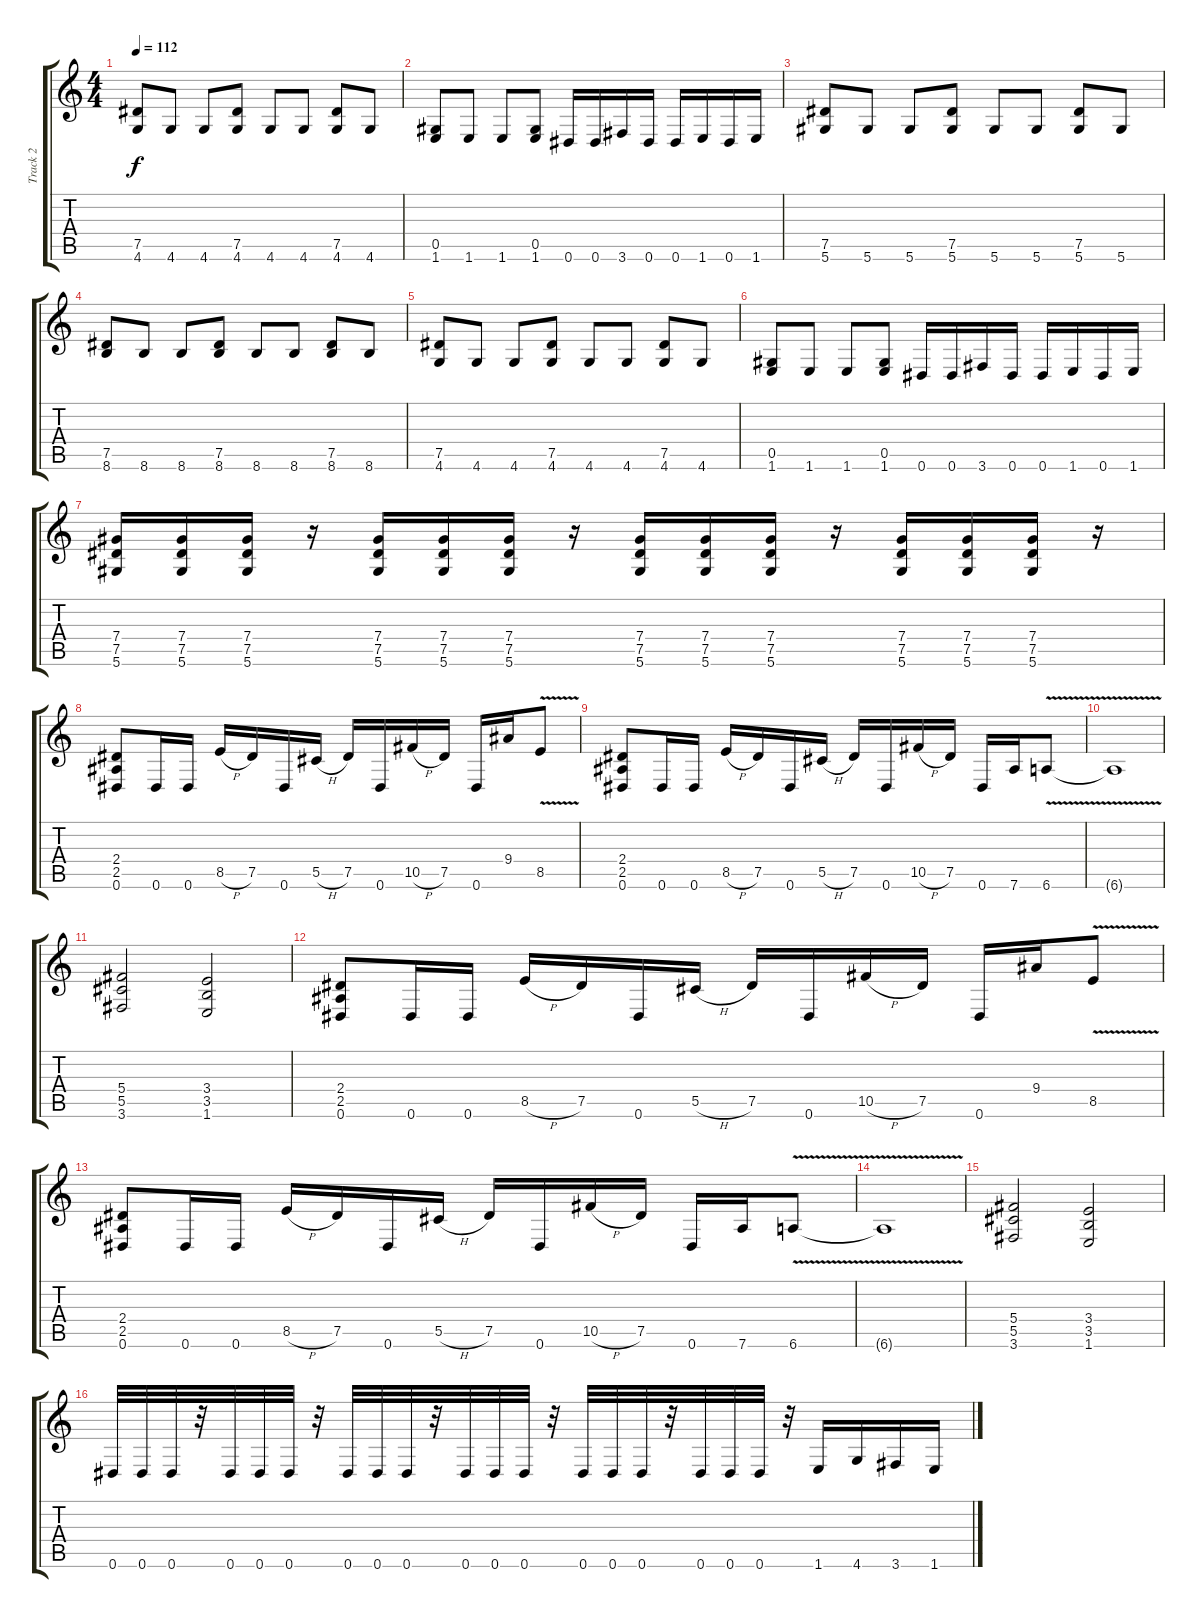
\track ("Track 2" "Track 2") {instrument overdrivenguitar}
\staff {score tabs}
\tuning (Eb4 Bb3 Gb3 Db3 Ab2 Eb2) {hide}
\ts (4 4)
\tempo 112
\clef g2
\ks c
(7.5 4.6).8{dy f} 4.6.8 4.6.8 (7.5 4.6).8 4.6.8 4.6.8 (7.5 4.6).8 4.6.8 |
(0.5 1.6).8 1.6.8 1.6.8 (0.5 1.6).8 0.6.16 0.6.16 3.6.16 0.6.16 0.6.16 1.6.16 0.6.16 1.6.16 |
(7.5 5.6).8 5.6.8 5.6.8 (7.5 5.6).8 5.6.8 5.6.8 (7.5 5.6).8 5.6.8 |
(7.5 8.6).8 8.6.8 8.6.8 (7.5 8.6).8 8.6.8 8.6.8 (7.5 8.6).8 8.6.8 |
(7.5 4.6).8 4.6.8 4.6.8 (7.5 4.6).8 4.6.8 4.6.8 (7.5 4.6).8 4.6.8 |
(0.5 1.6).8 1.6.8 1.6.8 (0.5 1.6).8 0.6.16 0.6.16 3.6.16 0.6.16 0.6.16 1.6.16 0.6.16 1.6.16 |
(7.4 7.5 5.6).16 (7.4 7.5 5.6).16 (7.4 7.5 5.6).16 r.16 (7.4 7.5 5.6).16 (7.4 7.5 5.6).16 (7.4 7.5 5.6).16 r.16 (7.4 7.5 5.6).16 (7.4 7.5 5.6).16 (7.4 7.5 5.6).16 r.16 (7.4 7.5 5.6).16 (7.4 7.5 5.6).16 (7.4 7.5 5.6).16 r.16 |
(2.4 2.5 0.6).8 0.6.16 0.6.16 8.5{h}.16 7.5.16 0.6.16 5.5{h}.16 7.5.16 0.6.16 10.5{h}.16 7.5.16 0.6.16 9.4.16 8.5{v}.8 |
(2.4 2.5 0.6).8 0.6.16 0.6.16 8.5{h}.16 7.5.16 0.6.16 5.5{h}.16 7.5.16 0.6.16 10.5{h}.16 7.5.16 0.6.16 7.6.16 6.6{v}.8 |
6.6{t}.1 |
(5.4 5.5 3.6).2 (3.4 3.5 1.6).2 |
(2.4 2.5 0.6).8 0.6.16 0.6.16 8.5{h}.16 7.5.16 0.6.16 5.5{h}.16 7.5.16 0.6.16 10.5{h}.16 7.5.16 0.6.16 9.4.16 8.5{v}.8 |
(2.4 2.5 0.6).8 0.6.16 0.6.16 8.5{h}.16 7.5.16 0.6.16 5.5{h}.16 7.5.16 0.6.16 10.5{h}.16 7.5.16 0.6.16 7.6.16 6.6{v}.8 |
6.6{t}.1 |
(5.4 5.5 3.6).2 (3.4 3.5 1.6).2 |
0.6.32 0.6.32 0.6.32 r.32 0.6.32 0.6.32 0.6.32 r.32 0.6.32 0.6.32 0.6.32 r.32 0.6.32 0.6.32 0.6.32 r.32 0.6.32 0.6.32 0.6.32 r.32 0.6.32 0.6.32 0.6.32 r.32 1.6.16 4.6.16 3.6.16 1.6.16
